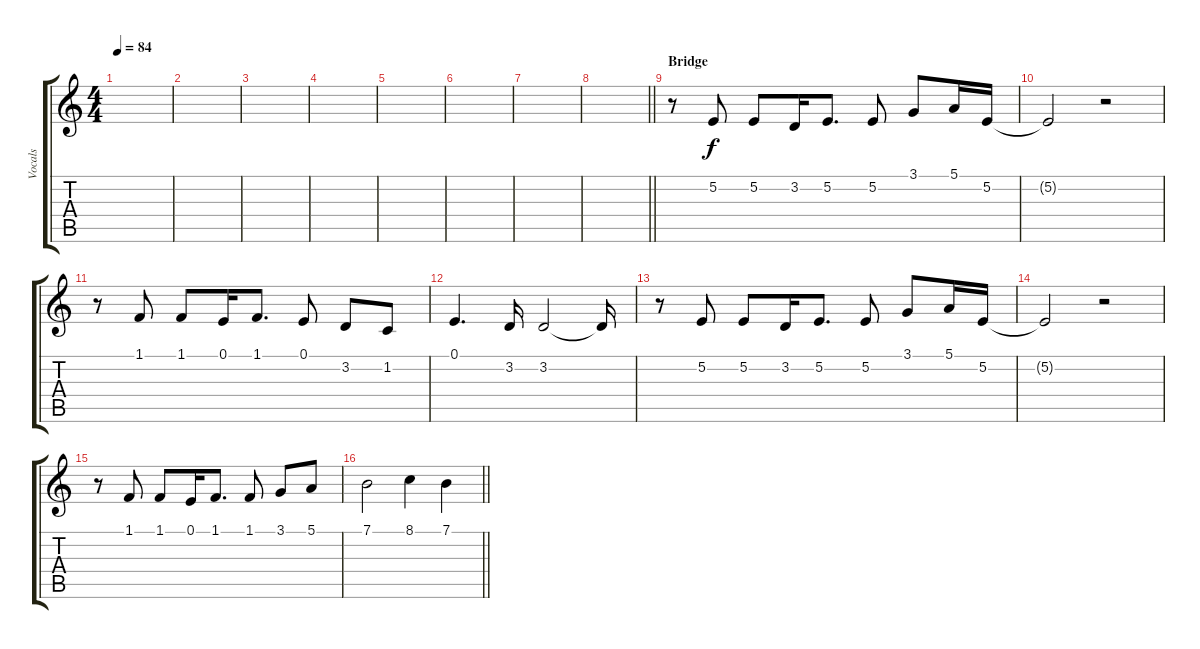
\track ("Vocals" "Vocals") {instrument violin}
\staff {score tabs}
\tuning (E4 B3 G3 D3 A2 E2) {hide}
\ts (4 4)
\tempo 84
\clef g2
\ks c
|
|
|
|
|
|
|
\barLineRight lightlight
|
\section ("" "Bridge")
r.8 5.2.8 5.2.8 3.2.16 5.2.8{d} 5.2.8 3.1.8 5.1.16 5.2.16 |
5.2{t}.2 r.2 |
r.8 1.1.8 1.1.8 0.1.16 1.1.8{d} 0.1.8 3.2.8 1.2.8 |
0.1.4{d} 3.2.16 3.2.2 3.2{t}.16 |
r.8 5.2.8 5.2.8 3.2.16 5.2.8{d} 5.2.8 3.1.8 5.1.16 5.2.16 |
5.2{t}.2 r.2 |
r.8 1.1.8 1.1.8 0.1.16 1.1.8{d} 1.1.8 3.1.8 5.1.8 |
\barLineRight lightlight
7.1.2 8.1.4 7.1.4
